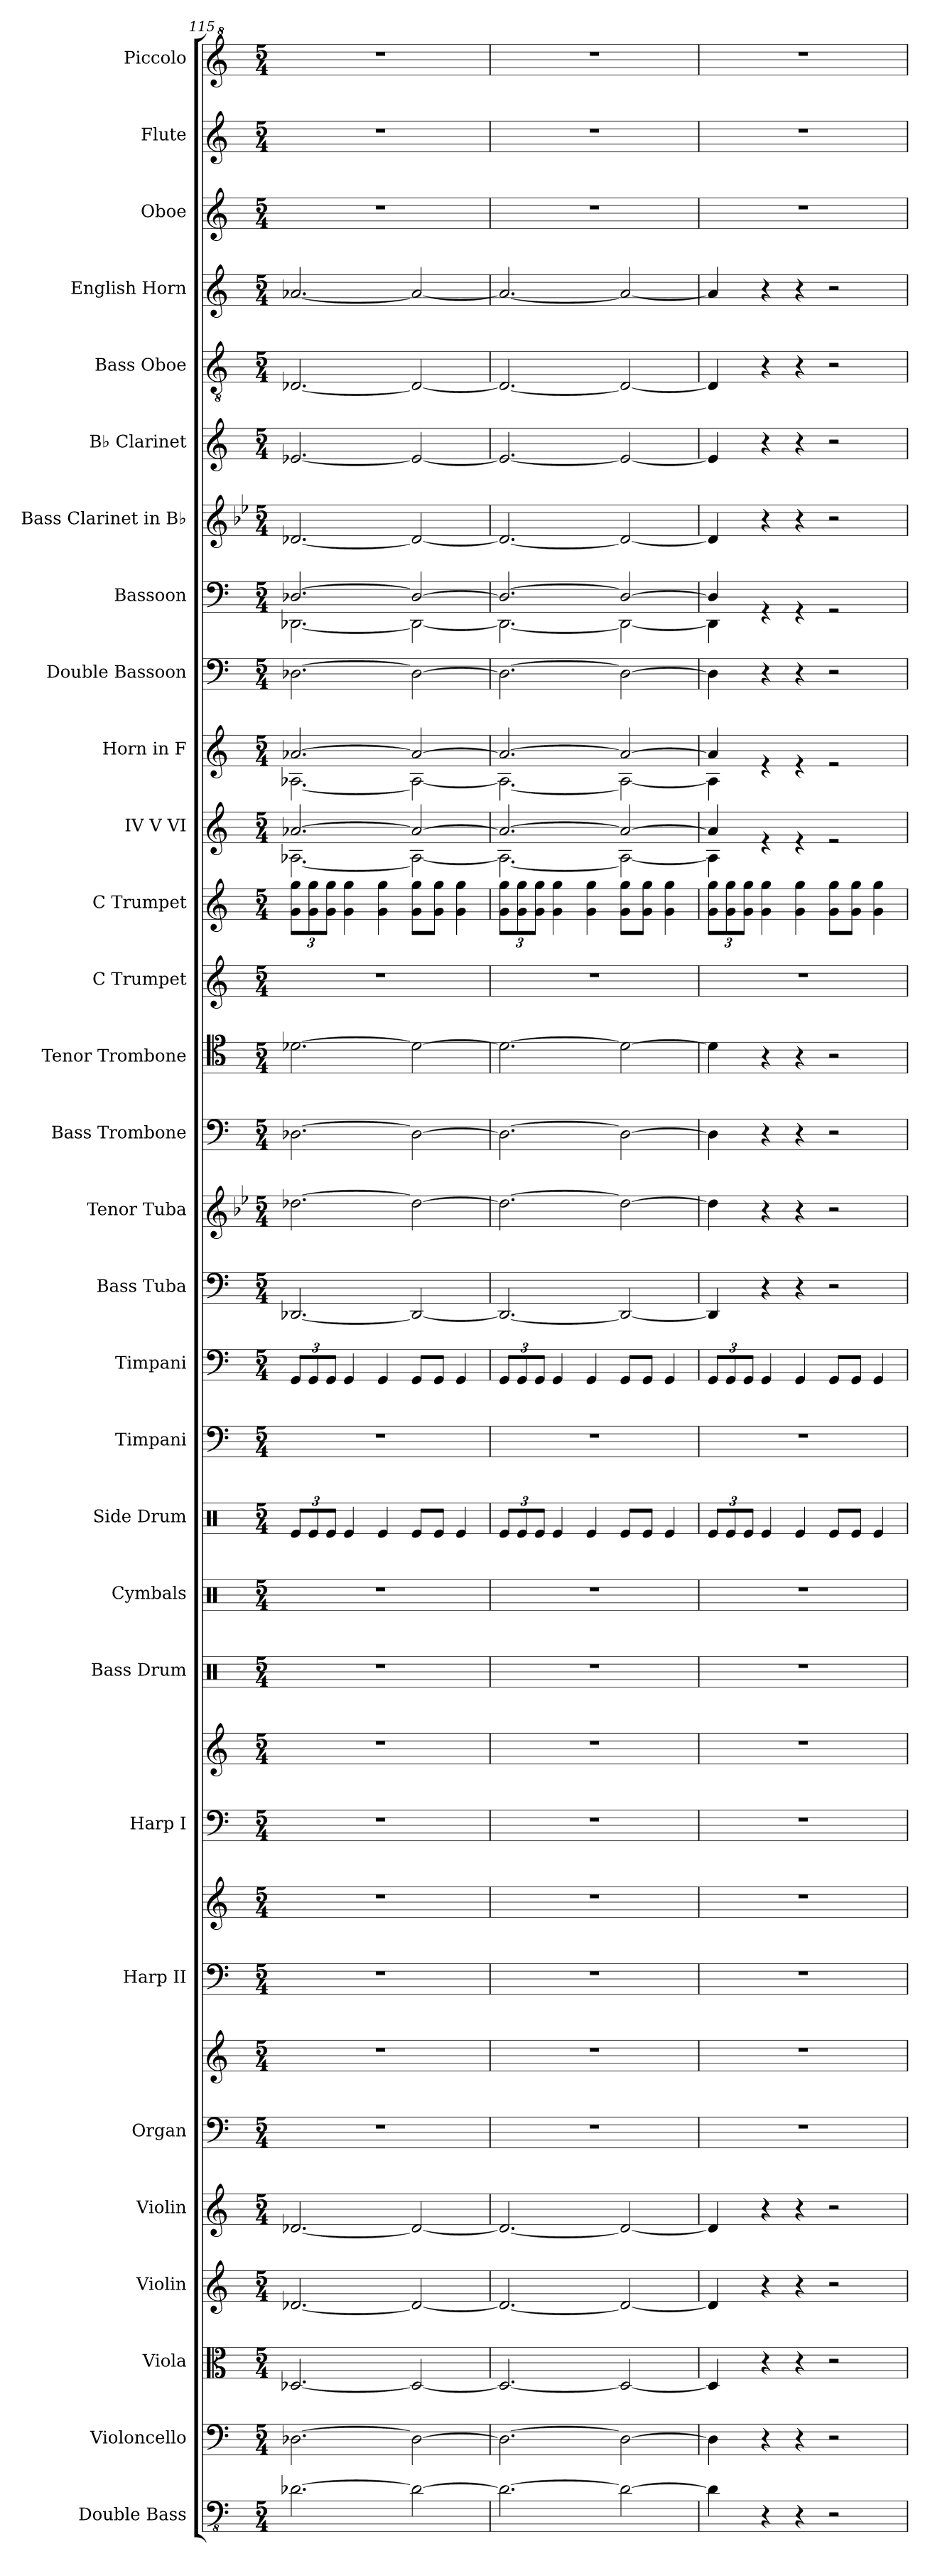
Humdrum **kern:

**kern	**kern	**kern	**kern	**kern	**kern	**kern	**kern	**kern	**kern	**kern	**kern	**kern	**kern	**kern	**kern	**kern	**kern	**kern	**kern	**kern	**kern	**kern	**kern	**kern	**kern	**kern	**kern	**kern	**kern	**kern	**kern	**kern
*part30	*part29	*part28	*part27	*part26	*part25	*part25	*part24	*part24	*part23	*part23	*part22	*part21	*part20	*part19	*part18	*part17	*part16	*part15	*part14	*part13	*part12	*part11	*part10	*part9	*part8	*part7	*part6	*part5	*part4	*part3	*part2	*part1
*staff33	*staff32	*staff31	*staff30	*staff29	*staff28	*staff27	*staff26	*staff25	*staff24	*staff23	*staff22	*staff21	*staff20	*staff19	*staff18	*staff17	*staff16	*staff15	*staff14	*staff13	*staff12	*staff11	*staff10	*staff9	*staff8	*staff7	*staff6	*staff5	*staff4	*staff3	*staff2	*staff1
*I"Double Bass	*I"Violoncello	*I"Viola	*I"Violin	*I"Violin	*I"Organ	*	*I"Harp II	*	*I"Harp I	*	*I"Bass Drum	*I"Cymbals	*I"Side Drum	*I"Timpani	*I"Timpani	*I"Bass Tuba	*I"Tenor Tuba	*I"Bass Trombone	*I"Tenor Trombone	*I"C Trumpet	*I"C Trumpet	*I"IV V VI	*I"Horn in F	*I"Double Bassoon	*I"Bassoon	*I"Bass Clarinet in B♭	*I"B♭ Clarinet	*I"Bass Oboe	*I"English Horn	*I"Oboe	*I"Flute	*I"Piccolo
*I'Db.	*I'Vc.	*I'Vla.	*I'Vln.	*I'Vln.	*I'Org.	*	*I'Hrp. II.	*	*I'Hrp. I.	*	*I'B. Dr.	*I'Cym.	*I'S. Dr.	*I'Timp.	*I'Timp.	*I'Bass Tub.	*I'Ten. Tub.	*I'B. Tbn.	*I'T. Tbn.	*I'C Tpt.	*I'C Tpt.	*	*I'Hrn.	*I'Dbn.	*I'Bn.	*I'Bcl.	*I'Cl.	*I'Bass Ob.	*I'E. H.	*I'Ob.	*I'Fl.	*I'Picc.
!!LO:PB:g=z
*clefFv4	*clefF4	*clefC3	*clefG2	*clefG2	*clefF4	*clefG2	*clefF4	*clefG2	*clefF4	*clefG2	*clefX	*clefX	*clefX	*clefF4	*clefF4	*clefF4	*clefG2	*clefF4	*clefC4	*clefG2	*clefG2	*clefG2	*clefG2	*clefF4	*clefF4	*clefG2	*clefG2	*clefGv2	*clefG2	*clefG2	*clefG2	*clefG^2
*ITrd7c12	*	*	*	*	*	*	*	*	*	*	*	*	*	*	*	*	*ITrd8c14	*	*	*	*	*ITrd4c7	*ITrd4c7	*ITrd7c12	*	*ITrd8c14	*ITrd1c2	*	*ITrd4c7	*	*	*ITrd-7c-12
*k[]	*k[]	*k[]	*k[]	*k[]	*k[]	*k[]	*k[]	*k[]	*k[]	*k[]	*k[]	*k[]	*k[]	*k[]	*k[]	*k[]	*k[b-e-]	*k[]	*k[]	*k[]	*k[]	*k[b-]	*k[b-]	*k[]	*k[]	*k[b-e-]	*k[b-e-]	*k[]	*k[b-]	*k[]	*k[]	*k[]
*M5/4	*M5/4	*M5/4	*M5/4	*M5/4	*M5/4	*M5/4	*M5/4	*M5/4	*M5/4	*M5/4	*M5/4	*M5/4	*M5/4	*M5/4	*M5/4	*M5/4	*M5/4	*M5/4	*M5/4	*M5/4	*M5/4	*M5/4	*M5/4	*M5/4	*M5/4	*M5/4	*M5/4	*M5/4	*M5/4	*M5/4	*M5/4	*M5/4
*	*	*	*	*	*	*	*	*	*	*	*	*	*Xbrackettup	*	*Xbrackettup	*	*	*	*	*	*Xbrackettup	*	*	*	*	*	*	*	*	*	*	*
=115	=115	=115	=115	=115	=115	=115	=115	=115	=115	=115	=115	=115	=115	=115	=115	=115	=115	=115	=115	=115	=115	=115	=115	=115	=115	=115	=115	=115	=115	=115	=115	=115
*	*	*	*	*	*	*	*	*	*	*	*	*	*	*	*	*	*	*	*	*	*	*^	*^	*	*^	*	*	*	*	*	*	*
[2.DD-X\	[2.D-X\	[2.D-X/	[2.d-X/	[2.d-X/	4%5r	4%5r	4%5r	4%5r	4%5r	4%5r	4%5r	4%5r	12Re/L	4%5r	12GG/L	[2.DD-X/	[2.d-X\	[2.D-X\	[2.d-X\	4%5r	12g\ 12gg\L	[2.d-X/	[2.D-X\	[2.d-X/	[2.D-X\	[2.DD-X\	[2.D-X/	[2.DD-X\	[2.D-X/	[2.d-X/	[2.D-X/	[2.d-X/	4%5r	4%5r	4%5r
.	.	.	.	.	.	.	.	.	.	.	.	.	12Re/	.	12GG/	.	.	.	.	.	12g\ 12gg\	.	.	.	.	.	.	.	.	.	.	.	.	.	.
.	.	.	.	.	.	.	.	.	.	.	.	.	12Re/J	.	12GG/J	.	.	.	.	.	12g\ 12gg\J	.	.	.	.	.	.	.	.	.	.	.	.	.	.
.	.	.	.	.	.	.	.	.	.	.	.	.	4Re/	.	4GG/	.	.	.	.	.	4g\ 4gg\	.	.	.	.	.	.	.	.	.	.	.	.	.	.
.	.	.	.	.	.	.	.	.	.	.	.	.	4Re/	.	4GG/	.	.	.	.	.	4g\ 4gg\	.	.	.	.	.	.	.	.	.	.	.	.	.	.
2DD-\_	2D-\_	2D-/_	2d-/_	2d-/_	.	.	.	.	.	.	.	.	8Re/L	.	8GG/L	2DD-/_	2d-\_	2D-\_	2d-\_	.	8g\ 8gg\L	2d-/_	2D-\_	2d-/_	2D-\_	2DD-\_	2D-/_	2DD-\_	2D-/_	2d-/_	2D-/_	2d-/_	.	.	.
.	.	.	.	.	.	.	.	.	.	.	.	.	8Re/J	.	8GG/J	.	.	.	.	.	8g\ 8gg\J	.	.	.	.	.	.	.	.	.	.	.	.	.	.
.	.	.	.	.	.	.	.	.	.	.	.	.	4Re/	.	4GG/	.	.	.	.	.	4g\ 4gg\	.	.	.	.	.	.	.	.	.	.	.	.	.	.
=116	=116	=116	=116	=116	=116	=116	=116	=116	=116	=116	=116	=116	=116	=116	=116	=116	=116	=116	=116	=116	=116	=116	=116	=116	=116	=116	=116	=116	=116	=116	=116	=116	=116	=116	=116
2.DD-\_	2.D-\_	2.D-/_	2.d-/_	2.d-/_	4%5r	4%5r	4%5r	4%5r	4%5r	4%5r	4%5r	4%5r	12Re/L	4%5r	12GG/L	2.DD-/_	2.d-\_	2.D-\_	2.d-\_	4%5r	12g\ 12gg\L	2.d-/_	2.D-\_	2.d-/_	2.D-\_	2.DD-\_	2.D-/_	2.DD-\_	2.D-/_	2.d-/_	2.D-/_	2.d-/_	4%5r	4%5r	4%5r
.	.	.	.	.	.	.	.	.	.	.	.	.	12Re/	.	12GG/	.	.	.	.	.	12g\ 12gg\	.	.	.	.	.	.	.	.	.	.	.	.	.	.
.	.	.	.	.	.	.	.	.	.	.	.	.	12Re/J	.	12GG/J	.	.	.	.	.	12g\ 12gg\J	.	.	.	.	.	.	.	.	.	.	.	.	.	.
.	.	.	.	.	.	.	.	.	.	.	.	.	4Re/	.	4GG/	.	.	.	.	.	4g\ 4gg\	.	.	.	.	.	.	.	.	.	.	.	.	.	.
.	.	.	.	.	.	.	.	.	.	.	.	.	4Re/	.	4GG/	.	.	.	.	.	4g\ 4gg\	.	.	.	.	.	.	.	.	.	.	.	.	.	.
2DD-\_	2D-\_	2D-/_	2d-/_	2d-/_	.	.	.	.	.	.	.	.	8Re/L	.	8GG/L	2DD-/_	2d-\_	2D-\_	2d-\_	.	8g\ 8gg\L	2d-/_	2D-\_	2d-/_	2D-\_	2DD-\_	2D-/_	2DD-\_	2D-/_	2d-/_	2D-/_	2d-/_	.	.	.
.	.	.	.	.	.	.	.	.	.	.	.	.	8Re/J	.	8GG/J	.	.	.	.	.	8g\ 8gg\J	.	.	.	.	.	.	.	.	.	.	.	.	.	.
.	.	.	.	.	.	.	.	.	.	.	.	.	4Re/	.	4GG/	.	.	.	.	.	4g\ 4gg\	.	.	.	.	.	.	.	.	.	.	.	.	.	.
=117	=117	=117	=117	=117	=117	=117	=117	=117	=117	=117	=117	=117	=117	=117	=117	=117	=117	=117	=117	=117	=117	=117	=117	=117	=117	=117	=117	=117	=117	=117	=117	=117	=117	=117	=117
4DD-\]	4D-\]	4D-/]	4d-/]	4d-/]	4%5r	4%5r	4%5r	4%5r	4%5r	4%5r	4%5r	4%5r	12Re/L	4%5r	12GG/L	4DD-/]	4d-\]	4D-\]	4d-\]	4%5r	12g\ 12gg\L	4d-/]	4D-\]	4d-/]	4D-\]	4DD-\]	4D-/]	4DD-\]	4D-/]	4d-/]	4D-/]	4d-/]	4%5r	4%5r	4%5r
.	.	.	.	.	.	.	.	.	.	.	.	.	12Re/	.	12GG/	.	.	.	.	.	12g\ 12gg\	.	.	.	.	.	.	.	.	.	.	.	.	.	.
.	.	.	.	.	.	.	.	.	.	.	.	.	12Re/J	.	12GG/J	.	.	.	.	.	12g\ 12gg\J	.	.	.	.	.	.	.	.	.	.	.	.	.	.
4r	4r	4r	4r	4r	.	.	.	.	.	.	.	.	4Re/	.	4GG/	4r	4r	4r	4r	.	4g\ 4gg\	4re	1ryy	4re	1ryy	4r	4rGG	1ryy	4r	4r	4r	4r	.	.	.
4r	4r	4r	4r	4r	.	.	.	.	.	.	.	.	4Re/	.	4GG/	4r	4r	4r	4r	.	4g\ 4gg\	4re	.	4re	.	4r	4rGG	.	4r	4r	4r	4r	.	.	.
2r	2r	2r	2r	2r	.	.	.	.	.	.	.	.	8Re/L	.	8GG/L	2r	2r	2r	2r	.	8g\ 8gg\L	2re	.	2re	.	2r	2rGG	.	2r	2r	2r	2r	.	.	.
.	.	.	.	.	.	.	.	.	.	.	.	.	8Re/J	.	8GG/J	.	.	.	.	.	8g\ 8gg\J	.	.	.	.	.	.	.	.	.	.	.	.	.	.
.	.	.	.	.	.	.	.	.	.	.	.	.	4Re/	.	4GG/	.	.	.	.	.	4g\ 4gg\	.	.	.	.	.	.	.	.	.	.	.	.	.	.
*	*	*	*	*	*	*	*	*	*	*	*	*	*	*	*	*	*	*	*	*	*	*v	*v	*	*	*	*v	*v	*	*	*	*	*	*	*
*	*	*	*	*	*	*	*	*	*	*	*	*	*	*	*	*	*	*	*	*	*	*	*v	*v	*	*	*	*	*	*	*	*	*
=	=	=	=	=	=	=	=	=	=	=	=	=	=	=	=	=	=	=	=	=	=	=	=	=	=	=	=	=	=	=	=	=
*-	*-	*-	*-	*-	*-	*-	*-	*-	*-	*-	*-	*-	*-	*-	*-	*-	*-	*-	*-	*-	*-	*-	*-	*-	*-	*-	*-	*-	*-	*-	*-	*-
